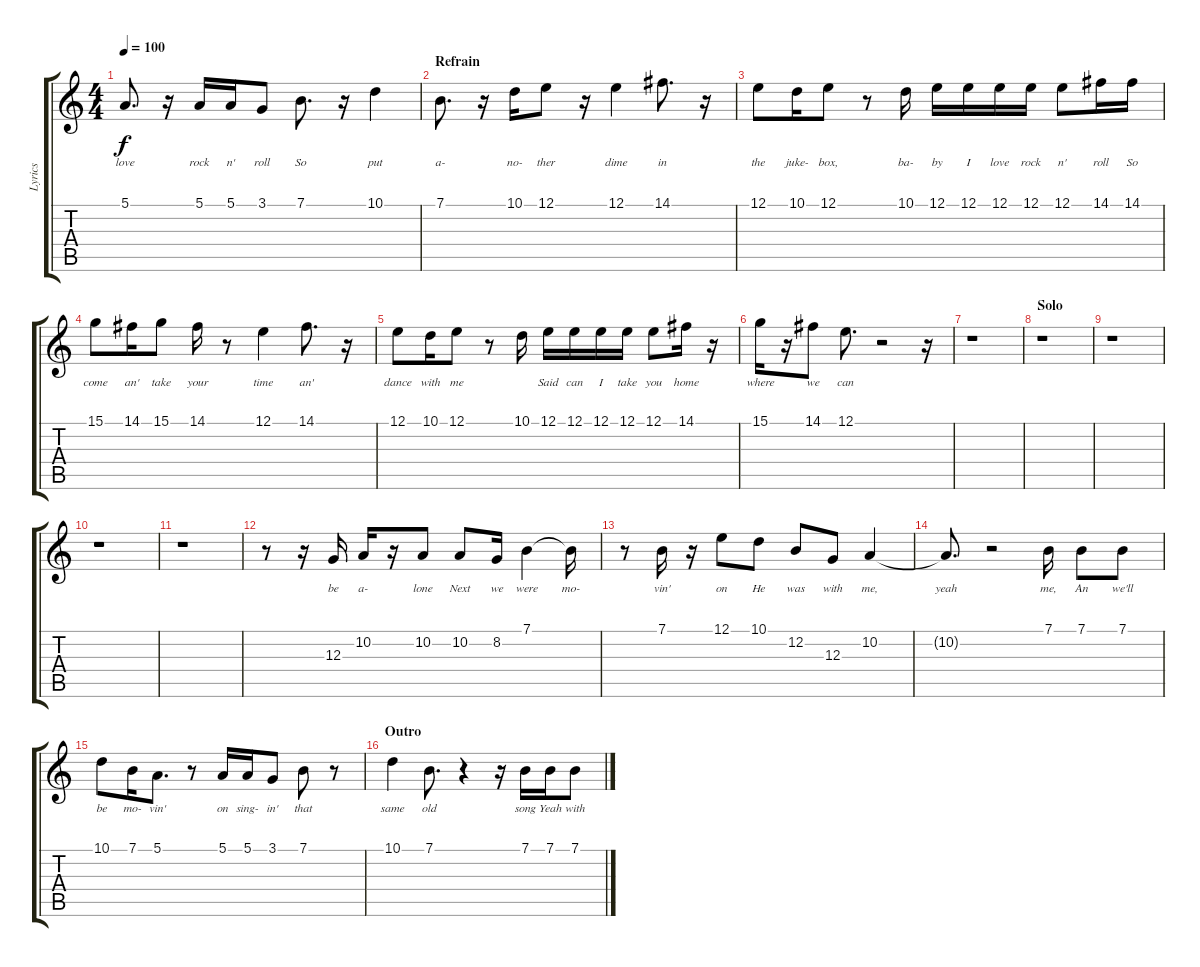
\track ("Lyrics" "Lyrics") {instrument sopranosax}
\staff {score tabs}
\tuning (E4 B3 G3 D3 A2 E2) {hide}
\ts (4 4)
\tempo 100
\clef g2
\ks c
5.1{t}.8{d lyrics (0 "love") lyrics (1 "") lyrics (2 "") lyrics (3 "") lyrics (4 "") dy f} r.16 5.1.16{lyrics (0 "rock") lyrics (1 "") lyrics (2 "") lyrics (3 "") lyrics (4 "")} 5.1.16{lyrics (0 "n'") lyrics (1 "") lyrics (2 "") lyrics (3 "") lyrics (4 "")} 3.1.8{lyrics (0 "roll") lyrics (1 "") lyrics (2 "") lyrics (3 "") lyrics (4 "")} 7.1.8{d lyrics (0 "So") lyrics (1 "") lyrics (2 "") lyrics (3 "") lyrics (4 "")} r.16 10.1.4{lyrics (0 "put") lyrics (1 "") lyrics (2 "") lyrics (3 "") lyrics (4 "")} |
\section ("" "Refrain")
7.1.8{d lyrics (0 "a-") lyrics (1 "") lyrics (2 "") lyrics (3 "") lyrics (4 "")} r.16 10.1.16{lyrics (0 "no-") lyrics (1 "") lyrics (2 "") lyrics (3 "") lyrics (4 "")} 12.1.8{lyrics (0 "ther") lyrics (1 "") lyrics (2 "") lyrics (3 "") lyrics (4 "")} r.16 12.1.4{lyrics (0 "dime") lyrics (1 "") lyrics (2 "") lyrics (3 "") lyrics (4 "")} 14.1.8{d lyrics (0 "in") lyrics (1 "") lyrics (2 "") lyrics (3 "") lyrics (4 "")} r.16 |
12.1.8{lyrics (0 "the") lyrics (1 "") lyrics (2 "") lyrics (3 "") lyrics (4 "")} 10.1.16{lyrics (0 "juke-") lyrics (1 "") lyrics (2 "") lyrics (3 "") lyrics (4 "")} 12.1.8{lyrics (0 "box,") lyrics (1 "") lyrics (2 "") lyrics (3 "") lyrics (4 "")} r.8 10.1.16{lyrics (0 "ba-") lyrics (1 "") lyrics (2 "") lyrics (3 "") lyrics (4 "")} 12.1.16{lyrics (0 "by") lyrics (1 "") lyrics (2 "") lyrics (3 "") lyrics (4 "")} 12.1.16{lyrics (0 "I") lyrics (1 "") lyrics (2 "") lyrics (3 "") lyrics (4 "")} 12.1.16{lyrics (0 "love") lyrics (1 "") lyrics (2 "") lyrics (3 "") lyrics (4 "")} 12.1.16{lyrics (0 "rock") lyrics (1 "") lyrics (2 "") lyrics (3 "") lyrics (4 "")} 12.1.8{lyrics (0 "n'") lyrics (1 "") lyrics (2 "") lyrics (3 "") lyrics (4 "")} 14.1.16{lyrics (0 "roll") lyrics (1 "") lyrics (2 "") lyrics (3 "") lyrics (4 "")} 14.1.16{lyrics (0 "So") lyrics (1 "") lyrics (2 "") lyrics (3 "") lyrics (4 "")} |
15.1.8{lyrics (0 "come") lyrics (1 "") lyrics (2 "") lyrics (3 "") lyrics (4 "")} 14.1.16{lyrics (0 "an'") lyrics (1 "") lyrics (2 "") lyrics (3 "") lyrics (4 "")} 15.1.8{lyrics (0 "take") lyrics (1 "") lyrics (2 "") lyrics (3 "") lyrics (4 "")} 14.1.16{lyrics (0 "your") lyrics (1 "") lyrics (2 "") lyrics (3 "") lyrics (4 "")} r.8 12.1.4{lyrics (0 "time") lyrics (1 "") lyrics (2 "") lyrics (3 "") lyrics (4 "")} 14.1.8{d lyrics (0 "an'") lyrics (1 "") lyrics (2 "") lyrics (3 "") lyrics (4 "")} r.16 |
12.1.8{lyrics (0 "dance") lyrics (1 "") lyrics (2 "") lyrics (3 "") lyrics (4 "")} 10.1.16{lyrics (0 "with") lyrics (1 "") lyrics (2 "") lyrics (3 "") lyrics (4 "")} 12.1.8{lyrics (0 "me") lyrics (1 "") lyrics (2 "") lyrics (3 "") lyrics (4 "")} r.8 10.1.16{lyrics (0 "") lyrics (1 "") lyrics (2 "") lyrics (3 "") lyrics (4 "")} 12.1.16{lyrics (0 "Said") lyrics (1 "") lyrics (2 "") lyrics (3 "") lyrics (4 "")} 12.1.16{lyrics (0 "can") lyrics (1 "") lyrics (2 "") lyrics (3 "") lyrics (4 "")} 12.1.16{lyrics (0 "I") lyrics (1 "") lyrics (2 "") lyrics (3 "") lyrics (4 "")} 12.1.16{lyrics (0 "take") lyrics (1 "") lyrics (2 "") lyrics (3 "") lyrics (4 "")} 12.1.8{lyrics (0 "you") lyrics (1 "") lyrics (2 "") lyrics (3 "") lyrics (4 "")} 14.1.16{lyrics (0 "home") lyrics (1 "") lyrics (2 "") lyrics (3 "") lyrics (4 "")} r.16 |
15.1.16{lyrics (0 "where") lyrics (1 "") lyrics (2 "") lyrics (3 "") lyrics (4 "")} r.16 14.1.8{lyrics (0 "we") lyrics (1 "") lyrics (2 "") lyrics (3 "") lyrics (4 "")} 12.1.8{d lyrics (0 "can") lyrics (1 "") lyrics (2 "") lyrics (3 "") lyrics (4 "")} r.2 r.16 |
r.1 |
\section ("" "Solo")
r.1 |
r.1 |
r.1 |
r.1 |
r.8 r.16 12.3.16{lyrics (0 "be") lyrics (1 "") lyrics (2 "") lyrics (3 "") lyrics (4 "")} 10.2.16{lyrics (0 "a-") lyrics (1 "") lyrics (2 "") lyrics (3 "") lyrics (4 "")} r.16 10.2.8{lyrics (0 "lone") lyrics (1 "") lyrics (2 "") lyrics (3 "") lyrics (4 "")} 10.2.8{lyrics (0 "Next") lyrics (1 "") lyrics (2 "") lyrics (3 "") lyrics (4 "")} 8.2.16{lyrics (0 "we") lyrics (1 "") lyrics (2 "") lyrics (3 "") lyrics (4 "")} 7.1.4{lyrics (0 "were") lyrics (1 "") lyrics (2 "") lyrics (3 "") lyrics (4 "")} 7.1{t}.16{lyrics (0 "mo-") lyrics (1 "") lyrics (2 "") lyrics (3 "") lyrics (4 "")} |
r.8 7.1.16{lyrics (0 "vin'") lyrics (1 "") lyrics (2 "") lyrics (3 "") lyrics (4 "")} r.16 12.1.8{lyrics (0 "on") lyrics (1 "") lyrics (2 "") lyrics (3 "") lyrics (4 "")} 10.1.8{lyrics (0 "He") lyrics (1 "") lyrics (2 "") lyrics (3 "") lyrics (4 "")} 12.2.8{lyrics (0 "was") lyrics (1 "") lyrics (2 "") lyrics (3 "") lyrics (4 "")} 12.3.8{lyrics (0 "with") lyrics (1 "") lyrics (2 "") lyrics (3 "") lyrics (4 "")} 10.2.4{lyrics (0 "me,") lyrics (1 "") lyrics (2 "") lyrics (3 "") lyrics (4 "")} |
10.2{t}.8{d lyrics (0 "yeah") lyrics (1 "") lyrics (2 "") lyrics (3 "") lyrics (4 "")} r.2 7.1.16{lyrics (0 "me,") lyrics (1 "") lyrics (2 "") lyrics (3 "") lyrics (4 "")} 7.1.8{lyrics (0 "An") lyrics (1 "") lyrics (2 "") lyrics (3 "") lyrics (4 "")} 7.1.8{lyrics (0 "we'll") lyrics (1 "") lyrics (2 "") lyrics (3 "") lyrics (4 "")} |
10.1.8{lyrics (0 "be") lyrics (1 "") lyrics (2 "") lyrics (3 "") lyrics (4 "")} 7.1.16{lyrics (0 "mo-") lyrics (1 "") lyrics (2 "") lyrics (3 "") lyrics (4 "")} 5.1.8{d lyrics (0 "vin'") lyrics (1 "") lyrics (2 "") lyrics (3 "") lyrics (4 "")} r.8 5.1.16{lyrics (0 "on") lyrics (1 "") lyrics (2 "") lyrics (3 "") lyrics (4 "")} 5.1.16{lyrics (0 "sing-") lyrics (1 "") lyrics (2 "") lyrics (3 "") lyrics (4 "")} 3.1.8{lyrics (0 "in'") lyrics (1 "") lyrics (2 "") lyrics (3 "") lyrics (4 "")} 7.1.8{lyrics (0 "that") lyrics (1 "") lyrics (2 "") lyrics (3 "") lyrics (4 "")} r.8 |
\section ("" "Outro")
10.1.4{lyrics (0 "same") lyrics (1 "") lyrics (2 "") lyrics (3 "") lyrics (4 "")} 7.1.8{d lyrics (0 "old") lyrics (1 "") lyrics (2 "") lyrics (3 "") lyrics (4 "")} r.4 r.16 7.1.16{lyrics (0 "song") lyrics (1 "") lyrics (2 "") lyrics (3 "") lyrics (4 "")} 7.1.16{lyrics (0 "Yeah") lyrics (1 "") lyrics (2 "") lyrics (3 "") lyrics (4 "")} 7.1.8{lyrics (0 "with") lyrics (1 "") lyrics (2 "") lyrics (3 "") lyrics (4 "")}
